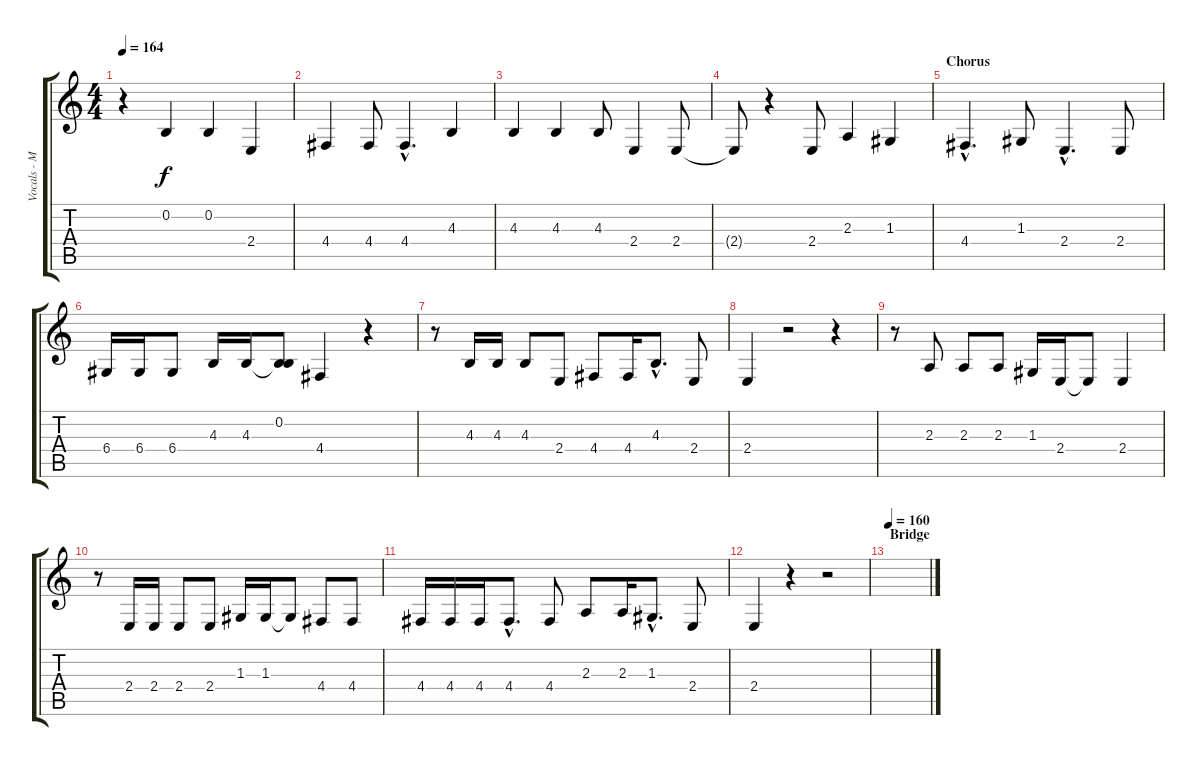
\track ("Vocals - Mark" "Vocals - M") {instrument tenorsax}
\staff {score tabs}
\tuning (E4 B3 G3 D3 A2 E2) {hide}
\ts (4 4)
\tempo 164
\clef g2
\ks c
r.4{dy f} 0.2.4 0.2.4 2.4.4 |
4.4.4 4.4.8 4.4{hac}.4{d} 4.3.4 |
4.3.4 4.3.4 4.3.8 2.4.4 2.4.8 |
2.4{t}.8 r.4 2.4.8 2.3.4 1.3.4 |
\section ("" "Chorus")
4.4{hac}.4{d} 1.3.8 2.4{hac}.4{d} 2.4.8 |
6.4.16 6.4.16 6.4.8 4.3.16 4.3.16 (0.2 4.3{t}).8 4.4.4 r.4 |
r.8 4.3.16 4.3.16 4.3.8 2.4.8 4.4.8 4.4.16 4.3{hac}.8{d} 2.4.8 |
2.4.4 r.2 r.4 |
r.8 2.3.8 2.3.8 2.3.8 1.3.16 2.4.16 2.4{t}.8 2.4.4 |
r.8 2.4.16 2.4.16 2.4.8 2.4.8 1.3.16 1.3.16 1.3{t}.8 4.4.8 4.4.8 |
4.4.16 4.4.16 4.4.16 4.4{hac}.8{d} 4.4.8 2.3.8 2.3.16 1.3{hac}.8{d} 2.4.8 |
2.4.4 r.4 r.2 |
\section ("" "Bridge")
\tempo 160
